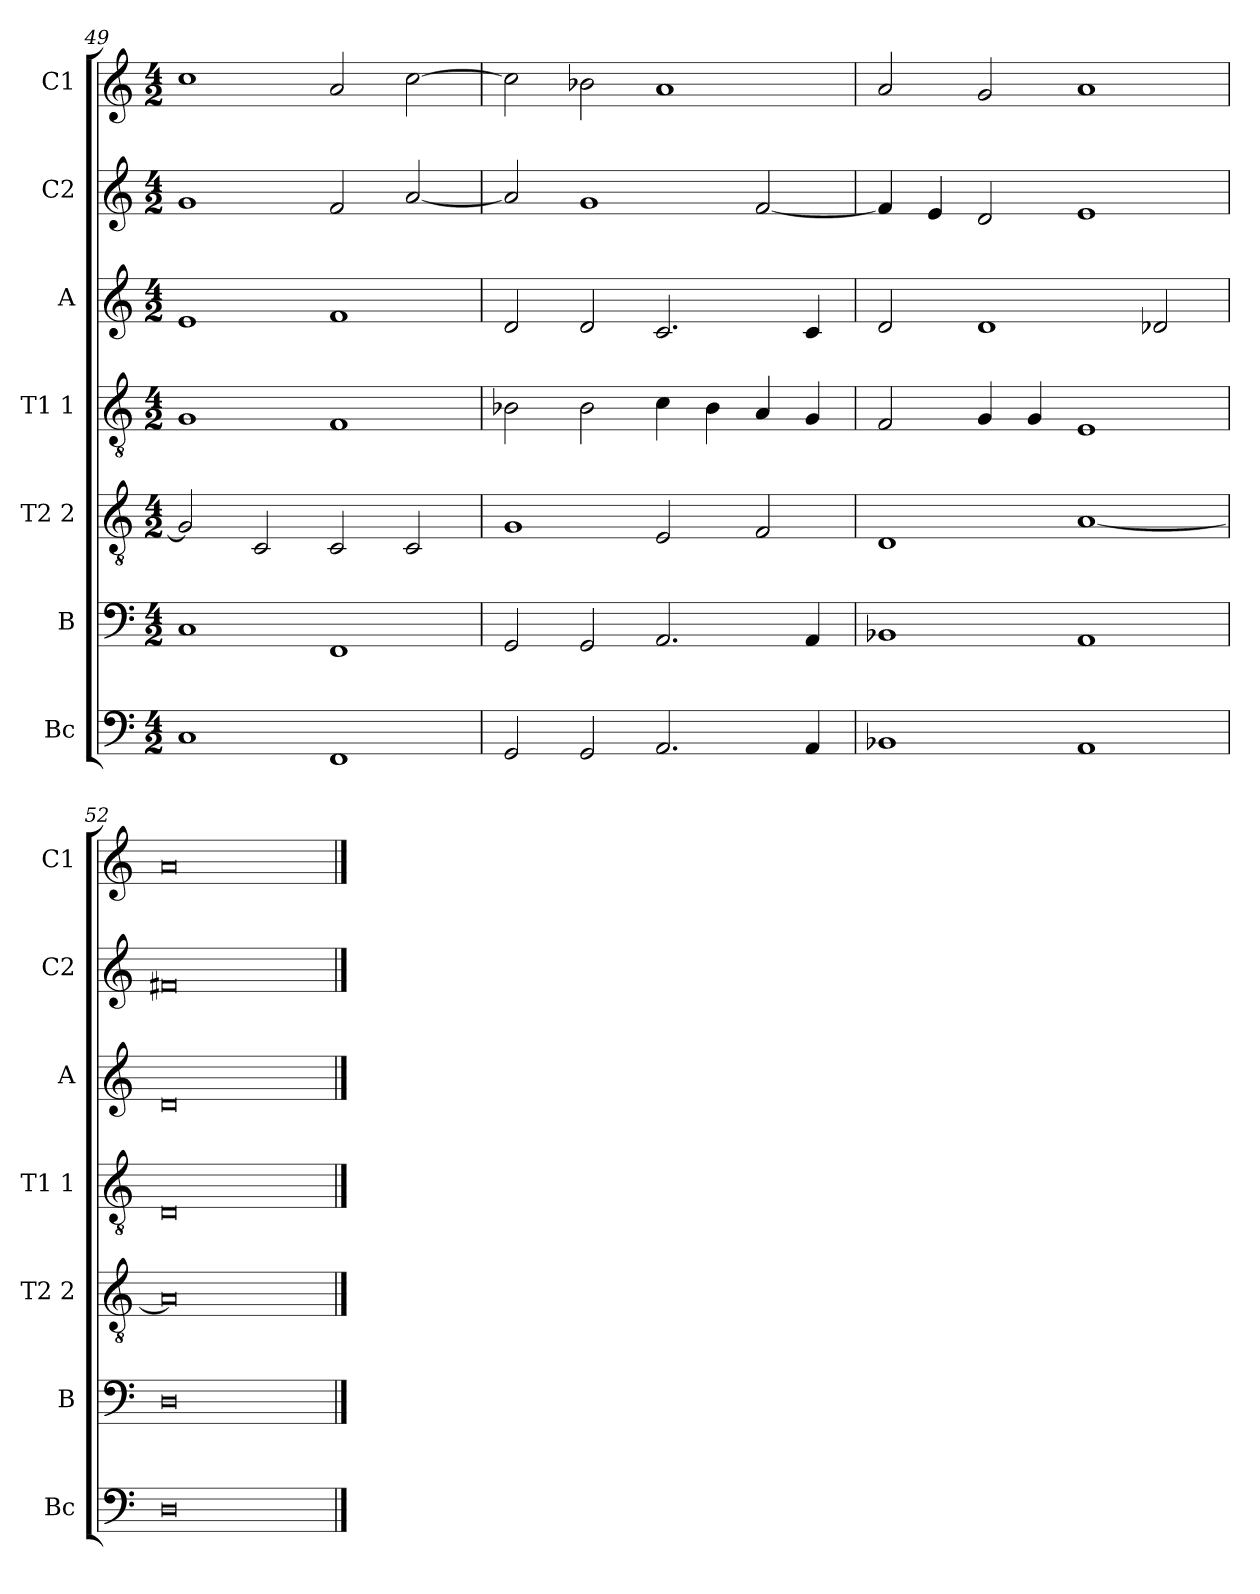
**kern	**kern	**kern	**kern	**kern	**kern	**kern
*part7	*part6	*part5	*part4	*part3	*part2	*part1
*staff7	*staff6	*staff5	*staff4	*staff3	*staff2	*staff1
*I"Bc	*I"B	*I"T2 2	*I"T1 1	*I"A	*I"C2	*I"C1
*I'Bc	*I'B	*I'T2 2	*I'T1 1	*I'A	*I'C2	*I'C1
!!LO:PB:g=z
*clefF4	*clefF4	*clefGv2	*clefGv2	*clefG2	*clefG2	*clefG2
*k[]	*k[]	*k[]	*k[]	*k[]	*k[]	*k[]
*M4/2	*M4/2	*M4/2	*M4/2	*M4/2	*M4/2	*M4/2
=49	=49	=49	=49	=49	=49	=49
1C	1C	2G/]	1G	1e	1g	1cc
.	.	2C/	.	.	.	.
1FF	1FF	2C/	1F	1f	2f/	2a/
.	.	2C/	.	.	[2a/	[2cc\
=50	=50	=50	=50	=50	=50	=50
2GG/	2GG/	1G	2B-X\	2d/	2a/]	2cc\]
2GG/	2GG/	.	2B-\	2d/	1g	2b-X\
2.AA/	2.AA/	2E/	4c\	2.c/	.	1a
.	.	.	4B-\	.	.	.
.	.	2F/	4A/	.	[2f/	.
4AA/	4AA/	.	4G/	4c/	.	.
=51	=51	=51	=51	=51	=51	=51
*	*	*	*	*	*	*MM90
1BB-X	1BB-X	1D	2F/	2d/	4f/]	2a/
.	.	.	.	.	4e/	.
.	.	.	4G/	1d	2d/	2g/
.	.	.	4G/	.	.	.
1AA	1AA	[1A	1E	.	1e	1a
.	.	.	.	2d-X/	.	.
=52	=52	=52	=52	=52	=52	=52
0D	0D	0A]	0D	0d	0f#X	0a
==	==	==	==	==	==	==
*-	*-	*-	*-	*-	*-	*-
